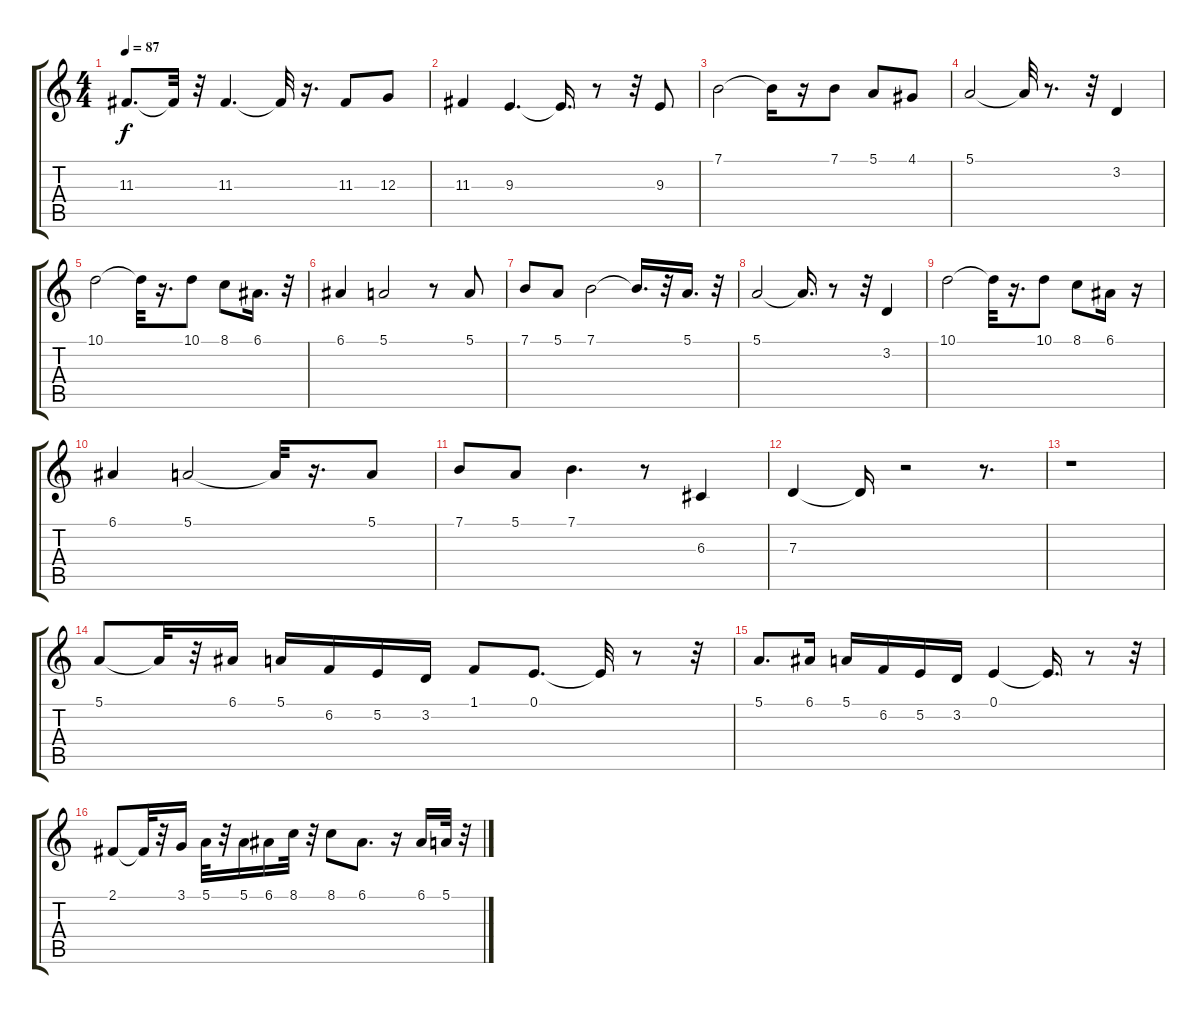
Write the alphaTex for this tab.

\track "" {instrument synthbrass1}
\staff {score tabs}
\tuning (E4 B3 G3 D3 A2 E2) {hide}
\ts (4 4)
\tempo 87
\clef g2
\ks c
11.3.8{d dy f} 11.3{t}.32 r.32 11.3.4{d} 11.3{t}.32 r.16{d} 11.3.8 12.3.8 |
11.3.4 9.3.4{d} 9.3{t}.16{d} r.8 r.32 9.3.8 |
7.1.2 7.1{t}.16 r.16 7.1.8 5.1.8 4.1.8 |
5.1.2 5.1{t}.32 r.8{d} r.32 3.2.4 |
10.1.2 10.1{t}.32 r.16{d} 10.1.8 8.1.8 6.1.16{d} r.32 |
6.1.4 5.1.2 r.8 5.1.8 |
7.1.8 5.1.8 7.1.2 7.1{t}.16{d} r.32 5.1.16{d} r.32 |
5.1.2 5.1{t}.16{d} r.8 r.32 3.2.4 |
10.1.2 10.1{t}.32 r.16{d} 10.1.8 8.1.8 6.1.16 r.16 |
6.1.4 5.1.2 5.1{t}.32 r.16{d} 5.1.8 |
7.1.8 5.1.8 7.1.4{d} r.8 6.3.4 |
7.3.4 7.3{t}.16 r.2 r.8{d} |
r.1 |
5.1.8 5.1{t}.32 r.32 6.1.16 5.1.16 6.2.16 5.2.16 3.2.16 1.1.8 0.1.8{d} 0.1{t}.32 r.8 r.32 |
5.1.8{d} 6.1.16 5.1.16 6.2.16 5.2.16 3.2.16 0.1.4 0.1{t}.16{d} r.8 r.32 |
2.1.8 2.1{t}.32 r.32 3.1.16 5.1.32 r.32 5.1.16 6.1.16 8.1.32 r.32 8.1.8 6.1.8{d} r.16 6.1.16 5.1.32 r.32
